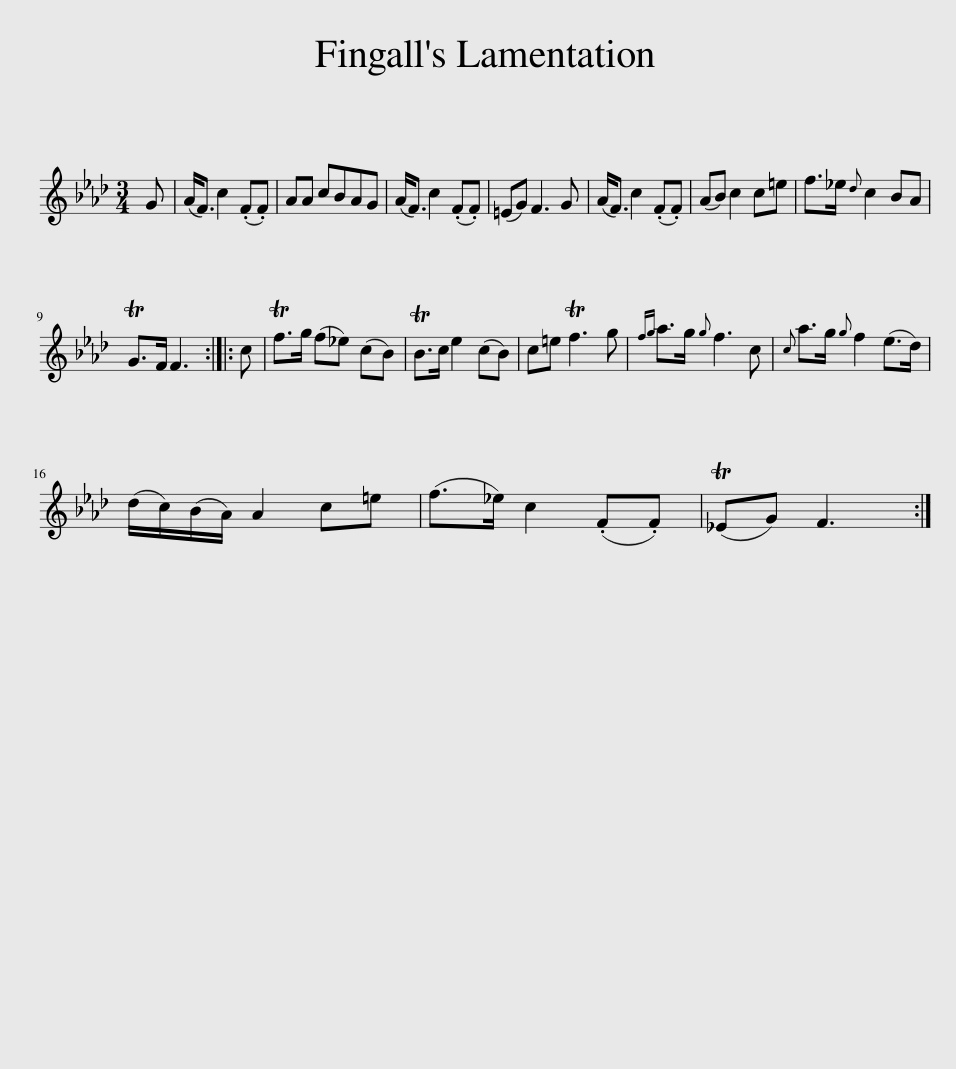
X:1
L:1/8
M:3/4
I:linebreak $
K:Fmin
V:1 treble
V:1
 G | (A<F) c2 (.F.F) | AA cBAG | (A<F) c2 (.F.F) | (=EG) F3 G | %5
 (A<F) c2 (.F.F) | (AB) c2 c=e | f>_e{d} c2 BA |$ TG>F F3 :: c | %10
 Tf>g (f_e) (cB) | TB>c e2 (cB) | c=e Tf3 g |{fg} a>g{g} f3 c |{c} a>g{g} f2 (e>d) |$ %15
 (d/c/)(B/A/) A2 c=e | (f>_e) c2 (.F.F) | (T_EG) F3 :| %18
